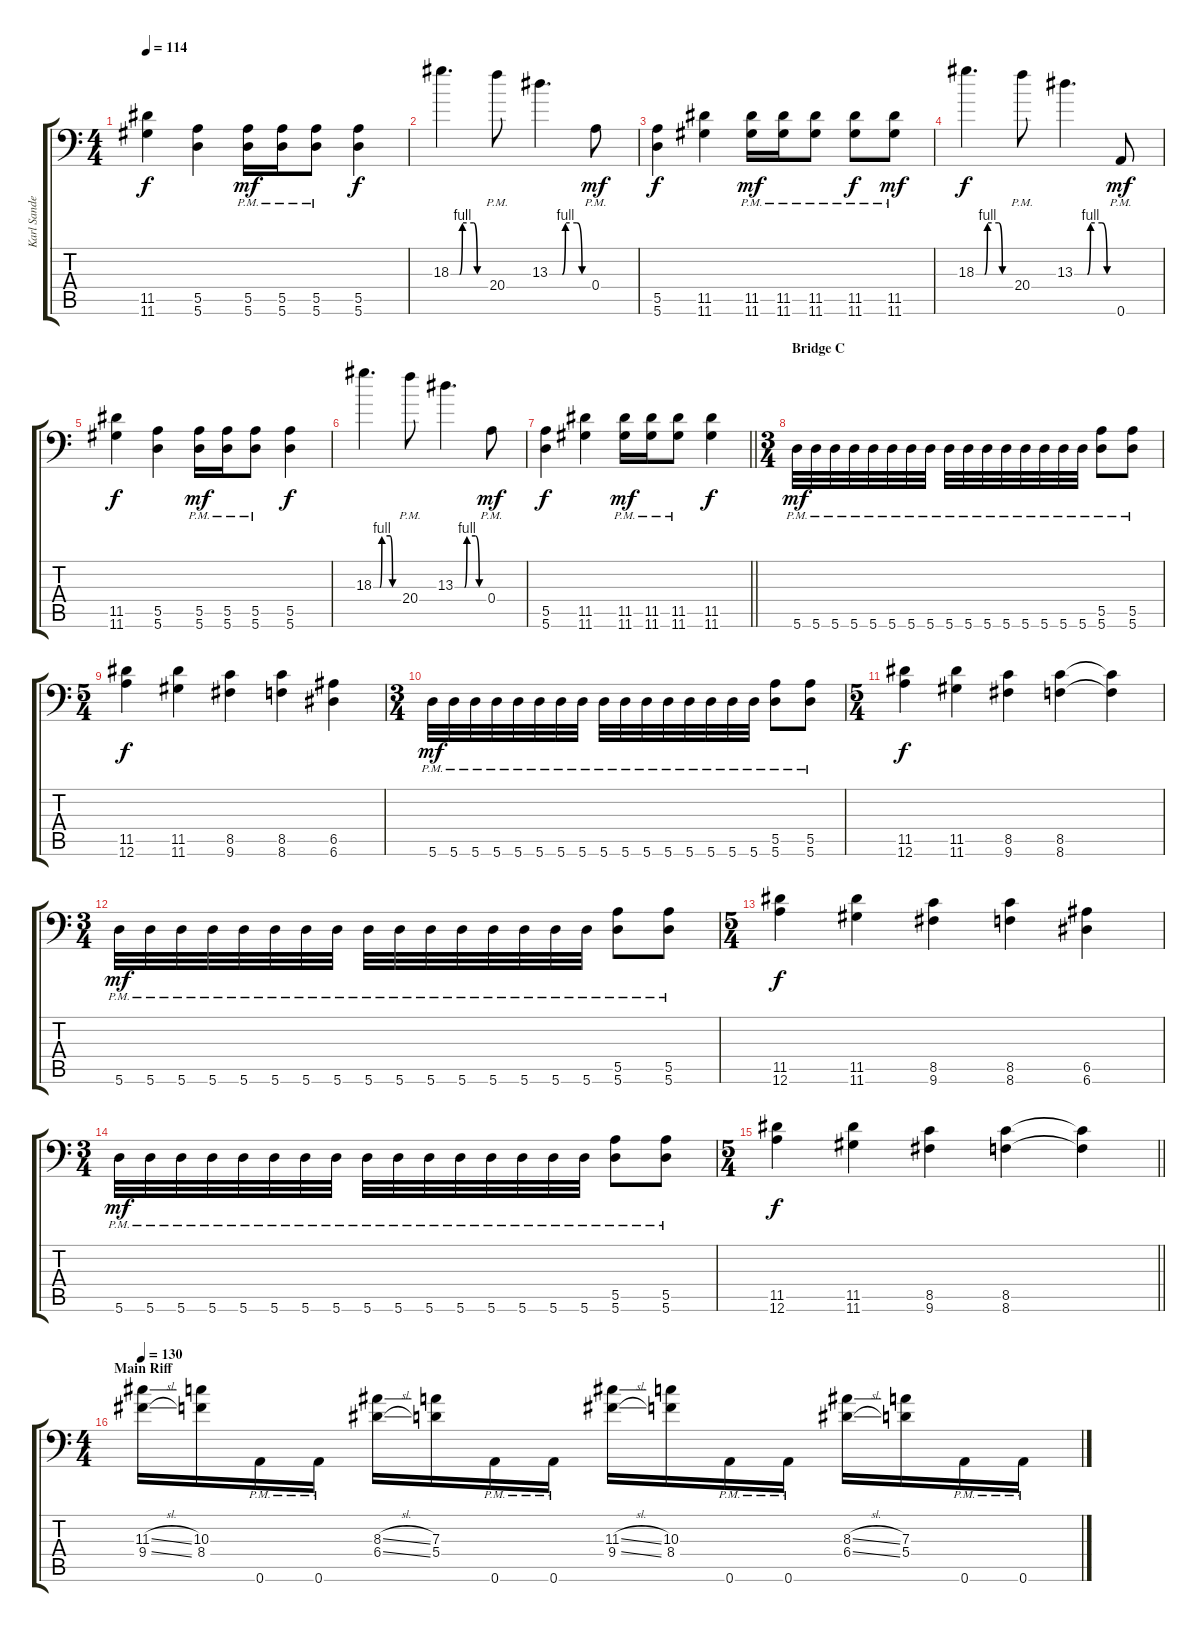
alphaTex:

\track ("Karl Sanders " "Karl Sande") {instrument overdrivenguitar}
\staff {score tabs}
\tuning (B3 Gb3 D3 A2 E2 A1) {hide}
\ts (4 4)
\tempo 114
\clef f4
\ks c
(11.5 11.6).4{dy f} (5.5 5.6).4 (5.5{pm} 5.6{pm}).16{dy mf} (5.5{pm} 5.6{pm}).16 (5.5{pm} 5.6{pm}).8 (5.5 5.6).4{dy f} |
18.3{be (custom 0 0 15 0 20 4 40 4 46 0 51 0 60 0)}.4{d} 20.4{pm}.8 13.3{be (custom 0 0 20 0 25 4 43 4 51 0 60 0)}.4{d} 0.4{pm}.8{dy mf} |
(5.5 5.6).4{dy f} (11.5 11.6).4 (11.5{pm} 11.6{pm}).16{dy mf} (11.5{pm} 11.6{pm}).16 (11.5{pm} 11.6{pm}).8 (11.5{pm} 11.6{pm}).8{dy f} (11.5{pm} 11.6{pm}).8{dy mf} |
18.3{be (custom 0 0 15 0 20 4 40 4 46 0 51 0 60 0)}.4{d dy f} 20.4{pm}.8 13.3{be (custom 0 0 20 0 25 4 43 4 51 0 60 0)}.4{d} 0.6{pm}.8{dy mf} |
(11.5 11.6).4{dy f} (5.5 5.6).4 (5.5{pm} 5.6{pm}).16{dy mf} (5.5{pm} 5.6{pm}).16 (5.5{pm} 5.6{pm}).8 (5.5 5.6).4{dy f} |
18.3{be (custom 0 0 15 0 20 4 40 4 46 0 51 0 60 0)}.4{d} 20.4{pm}.8 13.3{be (custom 0 0 20 0 25 4 43 4 51 0 60 0)}.4{d} 0.4{pm}.8{dy mf} |
\barLineRight lightlight
(5.5 5.6).4{dy f} (11.5 11.6).4 (11.5{pm} 11.6{pm}).16{dy mf} (11.5{pm} 11.6{pm}).16 (11.5{pm} 11.6{pm}).8 (11.5 11.6).4{dy f} |
\ts (3 4)
\section ("" "Bridge C")
5.6{pm}.32{dy mf} 5.6{pm}.32 5.6{pm}.32 5.6{pm}.32 5.6{pm}.32 5.6{pm}.32 5.6{pm}.32 5.6{pm}.32 5.6{pm}.32 5.6{pm}.32 5.6{pm}.32 5.6{pm}.32 5.6{pm}.32 5.6{pm}.32 5.6{pm}.32 5.6{pm}.32 (5.5{pm} 5.6{pm}).8 (5.5{pm} 5.6{pm}).8 |
\ts (5 4)
(11.5 12.6).4{dy f} (11.5 11.6).4 (8.5 9.6).4 (8.5 8.6).4 (6.5 6.6).4 |
\ts (3 4)
5.6{pm}.32{dy mf} 5.6{pm}.32 5.6{pm}.32 5.6{pm}.32 5.6{pm}.32 5.6{pm}.32 5.6{pm}.32 5.6{pm}.32 5.6{pm}.32 5.6{pm}.32 5.6{pm}.32 5.6{pm}.32 5.6{pm}.32 5.6{pm}.32 5.6{pm}.32 5.6{pm}.32 (5.5{pm} 5.6{pm}).8 (5.5{pm} 5.6{pm}).8 |
\ts (5 4)
(11.5 12.6).4{dy f} (11.5 11.6).4 (8.5 9.6).4 (8.5 8.6).4 (8.5{t} 8.6{t}).4 |
\ts (3 4)
5.6{pm}.32{dy mf} 5.6{pm}.32 5.6{pm}.32 5.6{pm}.32 5.6{pm}.32 5.6{pm}.32 5.6{pm}.32 5.6{pm}.32 5.6{pm}.32 5.6{pm}.32 5.6{pm}.32 5.6{pm}.32 5.6{pm}.32 5.6{pm}.32 5.6{pm}.32 5.6{pm}.32 (5.5{pm} 5.6{pm}).8 (5.5{pm} 5.6{pm}).8 |
\ts (5 4)
(11.5 12.6).4{dy f} (11.5 11.6).4 (8.5 9.6).4 (8.5 8.6).4 (6.5 6.6).4 |
\ts (3 4)
5.6{pm}.32{dy mf} 5.6{pm}.32 5.6{pm}.32 5.6{pm}.32 5.6{pm}.32 5.6{pm}.32 5.6{pm}.32 5.6{pm}.32 5.6{pm}.32 5.6{pm}.32 5.6{pm}.32 5.6{pm}.32 5.6{pm}.32 5.6{pm}.32 5.6{pm}.32 5.6{pm}.32 (5.5{pm} 5.6{pm}).8 (5.5{pm} 5.6{pm}).8 |
\ts (5 4)
\barLineRight lightlight
(11.5 12.6).4{dy f} (11.5 11.6).4 (8.5 9.6).4 (8.5 8.6).4 (8.5{t} 8.6{t}).4 |
\ts (4 4)
\section ("" "Main Riff")
\tempo 130
(11.3{sl} 9.4{sl}).16 (10.3 8.4).16 0.6{pm}.16 0.6{pm}.16 (8.3{sl} 6.4{sl}).16 (7.3 5.4).16 0.6{pm}.16 0.6{pm}.16 (11.3{sl} 9.4{sl}).16 (10.3 8.4).16 0.6{pm}.16 0.6{pm}.16 (8.3{sl} 6.4{sl}).16 (7.3 5.4).16 0.6{pm}.16 0.6{pm}.16
